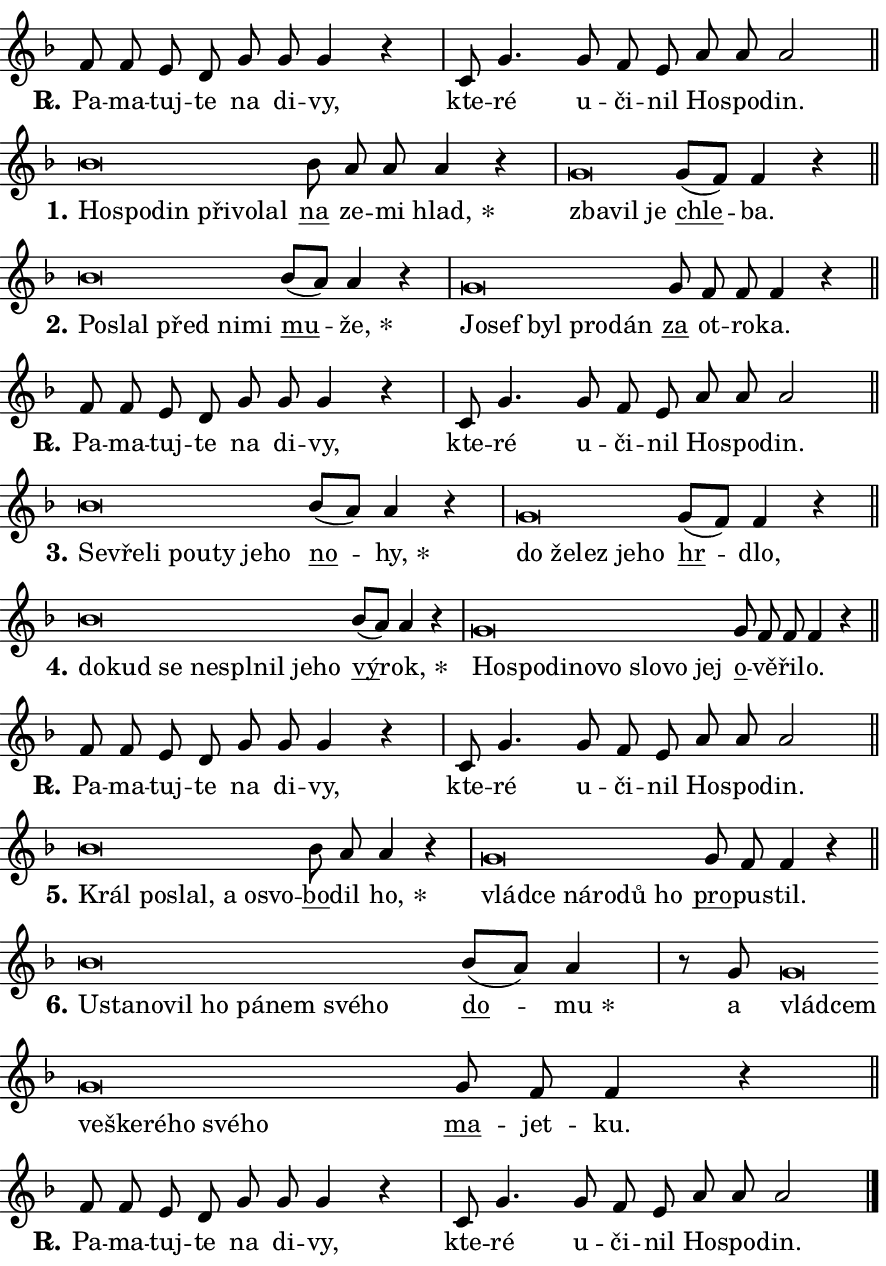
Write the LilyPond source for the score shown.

\version "2.24.0"
\header { tagline = "" }
\paper {
  indent = 0\cm
  top-margin = 0\cm
  right-margin = 0.13\cm % to fit lyric hyphens
  bottom-margin = 0\cm
  left-margin = 0\cm
  paper-width = 15\cm
  page-breaking = #ly:one-page-breaking
  system-system-spacing.basic-distance = #11
  score-system-spacing.basic-distance = #11
  ragged-last = ##f
}


%% Author: Thomas Morley
%% https://lists.gnu.org/archive/html/lilypond-user/2020-05/msg00002.html
#(define (line-position grob)
"Returns position of @var[grob} in current system:
   @code{'start}, if at first time-step
   @code{'end}, if at last time-step
   @code{'middle} otherwise
"
  (let* ((col (ly:item-get-column grob))
         (ln (ly:grob-object col 'left-neighbor))
         (rn (ly:grob-object col 'right-neighbor))
         (col-to-check-left (if (ly:grob? ln) ln col))
         (col-to-check-right (if (ly:grob? rn) rn col))
         (break-dir-left
           (and
             (ly:grob-property col-to-check-left 'non-musical #f)
             (ly:item-break-dir col-to-check-left)))
         (break-dir-right
           (and
             (ly:grob-property col-to-check-right 'non-musical #f)
             (ly:item-break-dir col-to-check-right))))
        (cond ((eqv? 1 break-dir-left) 'start)
              ((eqv? -1 break-dir-right) 'end)
              (else 'middle))))

#(define (tranparent-at-line-position vctor)
  (lambda (grob)
  "Relying on @code{line-position} select the relevant enry from @var{vctor}.
Used to determine transparency,"
    (case (line-position grob)
      ((end) (not (vector-ref vctor 0)))
      ((middle) (not (vector-ref vctor 1)))
      ((start) (not (vector-ref vctor 2))))))

noteHeadBreakVisibility =
#(define-music-function (break-visibility)(vector?)
"Makes @code{NoteHead}s transparent relying on @var{break-visibility}"
#{
  \override NoteHead.transparent =
    #(tranparent-at-line-position break-visibility)
#})

#(define delete-ledgers-for-transparent-note-heads
  (lambda (grob)
    "Reads whether a @code{NoteHead} is transparent.
If so this @code{NoteHead} is removed from @code{'note-heads} from
@var{grob}, which is supposed to be @code{LedgerLineSpanner}.
As a result ledgers are not printed for this @code{NoteHead}"
    (let* ((nhds-array (ly:grob-object grob 'note-heads))
           (nhds-list
             (if (ly:grob-array? nhds-array)
                 (ly:grob-array->list nhds-array)
                 '()))
           ;; Relies on the transparent-property being done before
           ;; Staff.LedgerLineSpanner.after-line-breaking is executed.
           ;; This is fragile ...
           (to-keep
             (remove
               (lambda (nhd)
                 (ly:grob-property nhd 'transparent #f))
               nhds-list)))
      ;; TODO find a better method to iterate over grob-arrays, similiar
      ;; to filter/remove etc for lists
      ;; For now rebuilt from scratch
      (set! (ly:grob-object grob 'note-heads)  '())
      (for-each
        (lambda (nhd)
          (ly:pointer-group-interface::add-grob grob 'note-heads nhd))
        to-keep))))

squashNotes = {
  \override NoteHead.X-extent = #'(-0.2 . 0.2)
  \override NoteHead.Y-extent = #'(-0.75 . 0)
  \override NoteHead.stencil =
    #(lambda (grob)
       (let ((pos (ly:grob-property grob 'staff-position)))
         (begin
           (if (< pos -7) (display "ERROR: Lower brevis then expected\n") (display ""))
           (if (<= pos -6) ly:text-interface::print ly:note-head::print))))
}
unSquashNotes = {
  \revert NoteHead.X-extent
  \revert NoteHead.Y-extent
  \revert NoteHead.stencil
}

hideNotes = \noteHeadBreakVisibility #begin-of-line-visible
unHideNotes = \noteHeadBreakVisibility #all-visible

% work-around for resetting accidentals
% https://lilypond.org/doc/v2.23/Documentation/notation/displaying-rhythms#unmetered-music
cadenzaMeasure = {
  \cadenzaOff
  \partial 1024 s1024
  \cadenzaOn
}

#(define-markup-command (accent layout props text) (markup?)
  "Underline accented syllable"
  (interpret-markup layout props
    #{\markup \override #'(offset . 4.3) \underline { #text }#}))

responsum = \markup \concat {
  "R" \hspace #-1.05 \path #0.1 #'((moveto 0 0.07) (lineto 0.9 0.8)) \hspace #0.05 "."
}

spaceSize = #0.6828661417322834 % exact space size for TeX Gyre Schola

\layout {
  \context {
    \Staff
    \remove "Time_signature_engraver"
    \override LedgerLineSpanner.after-line-breaking = #delete-ledgers-for-transparent-note-heads
  }
  \context {
    \Lyrics {
      \override LyricSpace.minimum-distance = \spaceSize
      \override LyricText.font-name = #"TeX Gyre Schola"
      \override LyricText.font-size = 1
      \override StanzaNumber.font-name = #"TeX Gyre Schola Bold"
      \override StanzaNumber.font-size = 1
    }
  }
  \context {
    \Score 
    \override NoteHead.text =
      #(lambda (grob) 
        (let ((pos (ly:grob-property grob 'staff-position)))
          #{\markup {
            \combine
              \halign #-0.55 \raise #(if (= pos -6) 0 0.5) \override #'(thickness . 2) \draw-line #'(3.2 . 0)
              \musicglyph "noteheads.sM1"
          }#}))
  }
}

% magnetic-lyrics.ily
%
%   written by
%     Jean Abou Samra <jean@abou-samra.fr>
%     Werner Lemberg <wl@gnu.org>
%
%   adapted by
%     Jiri Hon <jiri.hon@gmail.com>
%
% Version 2022-Apr-15

% https://www.mail-archive.com/lilypond-user@gnu.org/msg149350.html

#(define (Left_hyphen_pointer_engraver context)
   "Collect syllable-hyphen-syllable occurrences in lyrics and store
them in properties.  This engraver only looks to the left.  For
example, if the lyrics input is @code{foo -- bar}, it does the
following.

@itemize @bullet
@item
Set the @code{text} property of the @code{LyricHyphen} grob between
@q{foo} and @q{bar} to @code{foo}.

@item
Set the @code{left-hyphen} property of the @code{LyricText} grob with
text @q{foo} to the @code{LyricHyphen} grob between @q{foo} and
@q{bar}.
@end itemize

Use this auxiliary engraver in combination with the
@code{lyric-@/text::@/apply-@/magnetic-@/offset!} hook."
   (let ((hyphen #f)
         (text #f))
     (make-engraver
      (acknowledgers
       ((lyric-syllable-interface engraver grob source-engraver)
        (set! text grob)))
      (end-acknowledgers
       ((lyric-hyphen-interface engraver grob source-engraver)
        ;(when (not (grob::has-interface grob 'lyric-space-interface))
          (set! hyphen grob)));)
      ((stop-translation-timestep engraver)
       (when (and text hyphen)
         (ly:grob-set-object! text 'left-hyphen hyphen))
       (set! text #f)
       (set! hyphen #f)))))

#(define (lyric-text::apply-magnetic-offset! grob)
   "If the space between two syllables is less than the value in
property @code{LyricText@/.details@/.squash-threshold}, move the right
syllable to the left so that it gets concatenated with the left
syllable.

Use this function as a hook for
@code{LyricText@/.after-@/line-@/breaking} if the
@code{Left_@/hyphen_@/pointer_@/engraver} is active."
   (let ((hyphen (ly:grob-object grob 'left-hyphen #f)))
     (when hyphen
       (let ((left-text (ly:spanner-bound hyphen LEFT)))
         (when (grob::has-interface left-text 'lyric-syllable-interface)
           (let* ((common (ly:grob-common-refpoint grob left-text X))
                  (this-x-ext (ly:grob-extent grob common X))
                  (left-x-ext
                   (begin
                     ;; Trigger magnetism for left-text.
                     (ly:grob-property left-text 'after-line-breaking)
                     (ly:grob-extent left-text common X)))
                  ;; `delta` is the gap width between two syllables.
                  (delta (- (interval-start this-x-ext)
                            (interval-end left-x-ext)))
                  (details (ly:grob-property grob 'details))
                  (threshold (assoc-get 'squash-threshold details 0.2)))
             (when (< delta threshold)
               (let* (;; We have to manipulate the input text so that
                      ;; ligatures crossing syllable boundaries are not
                      ;; disabled.  For languages based on the Latin
                      ;; script this is essentially a beautification.
                      ;; However, for non-Western scripts it can be a
                      ;; necessity.
                      (lt (ly:grob-property left-text 'text))
                      (rt (ly:grob-property grob 'text))
                      (is-space (grob::has-interface hyphen 'lyric-space-interface))
                      (space (if is-space " " ""))
                      (extra-delta (if is-space spaceSize 0))
                      ;; Append new syllable.
                      (ltrt-space (if (and (string? lt) (string? rt))
                                (string-append lt space rt)
                                (make-concat-markup (list lt space rt))))
                      ;; Right-align `ltrt` to the right side.
                      (ltrt-space-markup (grob-interpret-markup
                               grob
                               (make-translate-markup
                                (cons (interval-length this-x-ext) 0)
                                (make-right-align-markup ltrt-space)))))
                 (begin
                   ;; Don't print `left-text`.
                   (ly:grob-set-property! left-text 'stencil #f)
                   ;; Set text and stencil (which holds all collected
                   ;; syllables so far) and shift it to the left.
                   (ly:grob-set-property! grob 'text ltrt-space)
                   (ly:grob-set-property! grob 'stencil ltrt-space-markup)
                   (ly:grob-translate-axis! grob (- (- delta extra-delta)) X))))))))))


#(define (lyric-hyphen::displace-bounds-first grob)
   ;; Make very sure this callback isn't triggered too early.
   (let ((left (ly:spanner-bound grob LEFT))
         (right (ly:spanner-bound grob RIGHT)))
     (ly:grob-property left 'after-line-breaking)
     (ly:grob-property right 'after-line-breaking)
     (ly:lyric-hyphen::print grob)))

squashThreshold = #0.4

\layout {
  \context {
    \Lyrics
    \consists #Left_hyphen_pointer_engraver
    \override LyricText.after-line-breaking =
      #lyric-text::apply-magnetic-offset!
    \override LyricHyphen.stencil = #lyric-hyphen::displace-bounds-first
    \override LyricText.details.squash-threshold = \squashThreshold
    \override LyricHyphen.minimum-distance = 0
    \override LyricHyphen.minimum-length = \squashThreshold
  }
}

squashText = \override LyricText.details.squash-threshold = 9999
unSquashText = \override LyricText.details.squash-threshold = \squashThreshold

leftText = \override LyricText.self-alignment-X = #LEFT
unLeftText = \revert LyricText.self-alignment-X

starOffset = #(lambda (grob) 
                (let ((x_offset (ly:self-alignment-interface::aligned-on-x-parent grob)))
                  (if (= x_offset 0) 0 (+ x_offset 1.2))))

star = #(define-music-function (syllable)(string?)
"Append star separator at the end of a syllable"
#{
  \once \override LyricText.X-offset = #starOffset
  \lyricmode { \markup {
    #syllable
    \override #'((font-name . "TeX Gyre Schola Bold")) \hspace #0.2 \lower #0.65 \larger "*"
  } }
#})

starAccent = #(define-music-function (syllable)(string?)
"Append star separator at the end of a syllable and make accent"
#{
  \once \override LyricText.X-offset = #starOffset
  \lyricmode { \markup {
    \accent #syllable
    \override #'((font-name . "TeX Gyre Schola Bold")) \hspace #0.2 \lower #0.65 \larger "*"
  } }
#})

breath = #(define-music-function (syllable)(string?)
"Append breathing indicator at the end of a syllable"
#{
  \lyricmode { \markup { #syllable "+" } }
#})

optionalBreath = #(define-music-function (syllable)(string?)
"Append optional breathing indicator at the end of a syllable"
#{
  \lyricmode { \markup { #syllable "(+)" } }
#})


\score {
    <<
        \new Voice = "melody" { \cadenzaOn \key f \major \relative { f'8 f e d g g g4 r \cadenzaMeasure \bar "|" c,8 g'4. \bar "" g8 f e \bar "" a a a2 \cadenzaMeasure \bar "||" \break } }
        \new Lyrics \lyricsto "melody" { \lyricmode { \set stanza = \responsum
Pa -- ma -- tuj -- te na di -- vy, kte -- ré u -- či -- nil Ho -- spo -- din. } }
    >>
    \layout {}
}

\score {
    <<
        \new Voice = "melody" { \cadenzaOn \key f \major \relative { \squashNotes bes'\breve*1/16 \hideNotes \breve*1/16 \bar "" \breve*1/16 \bar "" \breve*1/16 \bar "" \breve*1/16 \breve*1/16 \bar "" \unHideNotes \unSquashNotes \bar "" bes8 a a a4 r \cadenzaMeasure \bar "|" \squashNotes g\breve*1/16 \hideNotes \breve*1/16 \breve*1/16 \bar "" \unHideNotes \unSquashNotes \bar "" g8[( f)] f4 r \cadenzaMeasure \bar "||" \break } }
        \new Lyrics \lyricsto "melody" { \lyricmode { \set stanza = "1."
\leftText Ho -- \squashText spo -- din při -- vo -- lal \unLeftText \unSquashText \markup \accent na ze -- mi \star hlad, \leftText zba -- \squashText vil je \unLeftText \unSquashText \markup \accent chle -- ba. } }
    >>
    \layout {}
}

\score {
    <<
        \new Voice = "melody" { \cadenzaOn \key f \major \relative { \squashNotes bes'\breve*1/16 \hideNotes \breve*1/16 \bar "" \breve*1/16 \bar "" \breve*1/16 \breve*1/16 \bar "" \unHideNotes \unSquashNotes \bar "" bes8[( a)] a4 r \cadenzaMeasure \bar "|" \squashNotes g\breve*1/16 \hideNotes \breve*1/16 \bar "" \breve*1/16 \bar "" \breve*1/16 \breve*1/16 \bar "" \unHideNotes \unSquashNotes \bar "" g8 f f f4 r \cadenzaMeasure \bar "||" \break } }
        \new Lyrics \lyricsto "melody" { \lyricmode { \set stanza = "2."
\leftText Po -- \squashText slal před ni -- mi \unLeftText \unSquashText \markup \accent mu -- \star že, \leftText Jo -- \squashText sef byl pro -- dán \unLeftText \unSquashText \markup \accent za ot -- ro -- ka. } }
    >>
    \layout {}
}

\score {
    <<
        \new Voice = "melody" { \cadenzaOn \key f \major \relative { f'8 f e d g g g4 r \cadenzaMeasure \bar "|" c,8 g'4. \bar "" g8 f e \bar "" a a a2 \cadenzaMeasure \bar "||" \break } }
        \new Lyrics \lyricsto "melody" { \lyricmode { \set stanza = \responsum
Pa -- ma -- tuj -- te na di -- vy, kte -- ré u -- či -- nil Ho -- spo -- din. } }
    >>
    \layout {}
}

\score {
    <<
        \new Voice = "melody" { \cadenzaOn \key f \major \relative { \squashNotes bes'\breve*1/16 \hideNotes \breve*1/16 \bar "" \breve*1/16 \bar "" \breve*1/16 \bar "" \breve*1/16 \bar "" \breve*1/16 \breve*1/16 \bar "" \unHideNotes \unSquashNotes \bar "" bes8[( a)] a4 r \cadenzaMeasure \bar "|" \squashNotes g\breve*1/16 \hideNotes \breve*1/16 \bar "" \breve*1/16 \bar "" \breve*1/16 \breve*1/16 \bar "" \unHideNotes \unSquashNotes \bar "" g8[( f)] f4 r \cadenzaMeasure \bar "||" \break } }
        \new Lyrics \lyricsto "melody" { \lyricmode { \set stanza = "3."
\leftText Se -- \squashText vře -- li pou -- ty je -- ho \unLeftText \unSquashText \markup \accent no -- \star hy, \leftText do \squashText že -- lez je -- ho \unLeftText \unSquashText \markup \accent hr -- dlo, } }
    >>
    \layout {}
}

\score {
    <<
        \new Voice = "melody" { \cadenzaOn \key f \major \relative { \squashNotes bes'\breve*1/16 \hideNotes \breve*1/16 \bar "" \breve*1/16 \bar "" \breve*1/16 \bar "" \breve*1/16 \bar "" \breve*1/16 \bar "" \breve*1/16 \breve*1/16 \bar "" \unHideNotes \unSquashNotes \bar "" bes8[( a)] a4 r \cadenzaMeasure \bar "|" \squashNotes g\breve*1/16 \hideNotes \breve*1/16 \bar "" \breve*1/16 \bar "" \breve*1/16 \bar "" \breve*1/16 \bar "" \breve*1/16 \bar "" \breve*1/16 \breve*1/16 \bar "" \unHideNotes \unSquashNotes \bar "" g8 f f f4 r \cadenzaMeasure \bar "||" \break } }
        \new Lyrics \lyricsto "melody" { \lyricmode { \set stanza = "4."
\leftText do -- \squashText kud se nes -- pl -- nil je -- ho \unLeftText \unSquashText \markup \accent vý -- \star rok, \leftText Ho -- \squashText spo -- di -- no -- vo slo -- vo jej \unLeftText \unSquashText \markup \accent o -- vě -- ři -- lo. } }
    >>
    \layout {}
}

\score {
    <<
        \new Voice = "melody" { \cadenzaOn \key f \major \relative { f'8 f e d g g g4 r \cadenzaMeasure \bar "|" c,8 g'4. \bar "" g8 f e \bar "" a a a2 \cadenzaMeasure \bar "||" \break } }
        \new Lyrics \lyricsto "melody" { \lyricmode { \set stanza = \responsum
Pa -- ma -- tuj -- te na di -- vy, kte -- ré u -- či -- nil Ho -- spo -- din. } }
    >>
    \layout {}
}

\score {
    <<
        \new Voice = "melody" { \cadenzaOn \key f \major \relative { \squashNotes bes'\breve*1/16 \hideNotes \breve*1/16 \bar "" \breve*1/16 \bar "" \breve*1/16 \bar "" \breve*1/16 \breve*1/16 \bar "" \unHideNotes \unSquashNotes \bar "" bes8 a a4 r \cadenzaMeasure \bar "|" \squashNotes g\breve*1/16 \hideNotes \breve*1/16 \bar "" \breve*1/16 \bar "" \breve*1/16 \bar "" \breve*1/16 \breve*1/16 \bar "" \unHideNotes \unSquashNotes \bar "" g8 f f4 r \cadenzaMeasure \bar "||" \break } }
        \new Lyrics \lyricsto "melody" { \lyricmode { \set stanza = "5."
\leftText Král \squashText po -- slal, a o -- svo -- \unLeftText \unSquashText \markup \accent bo -- dil \star ho, \leftText vlád -- \squashText ce ná -- ro -- dů ho \unLeftText \unSquashText \markup \accent pro -- pu -- stil. } }
    >>
    \layout {}
}

\score {
    <<
        \new Voice = "melody" { \cadenzaOn \key f \major \relative { \squashNotes bes'\breve*1/16 \hideNotes \breve*1/16 \bar "" \breve*1/16 \bar "" \breve*1/16 \bar "" \breve*1/16 \bar "" \breve*1/16 \bar "" \breve*1/16 \bar "" \breve*1/16 \breve*1/16 \bar "" \unHideNotes \unSquashNotes \bar "" bes8[( a)] a4 \cadenzaMeasure \bar "|" r8 g \squashNotes g\breve*1/16 \hideNotes \breve*1/16 \bar "" \breve*1/16 \bar "" \breve*1/16 \bar "" \breve*1/16 \bar "" \breve*1/16 \bar "" \breve*1/16 \breve*1/16 \bar "" \unHideNotes \unSquashNotes \bar "" g8 f f4 r \cadenzaMeasure \bar "||" \break } }
        \new Lyrics \lyricsto "melody" { \lyricmode { \set stanza = "6."
\leftText U -- \squashText sta -- no -- vil ho pá -- nem své -- ho \unLeftText \unSquashText \markup \accent do -- \star mu a \leftText vlád -- \squashText cem ve -- ške -- ré -- ho své -- ho \unLeftText \unSquashText \markup \accent ma -- jet -- ku. } }
    >>
    \layout {}
}

\score {
    <<
        \new Voice = "melody" { \cadenzaOn \key f \major \relative { f'8 f e d g g g4 r \cadenzaMeasure \bar "|" c,8 g'4. \bar "" g8 f e \bar "" a a a2 \cadenzaMeasure \bar "||" \break } \bar "|." }
        \new Lyrics \lyricsto "melody" { \lyricmode { \set stanza = \responsum
Pa -- ma -- tuj -- te na di -- vy, kte -- ré u -- či -- nil Ho -- spo -- din. } }
    >>
    \layout {}
}
